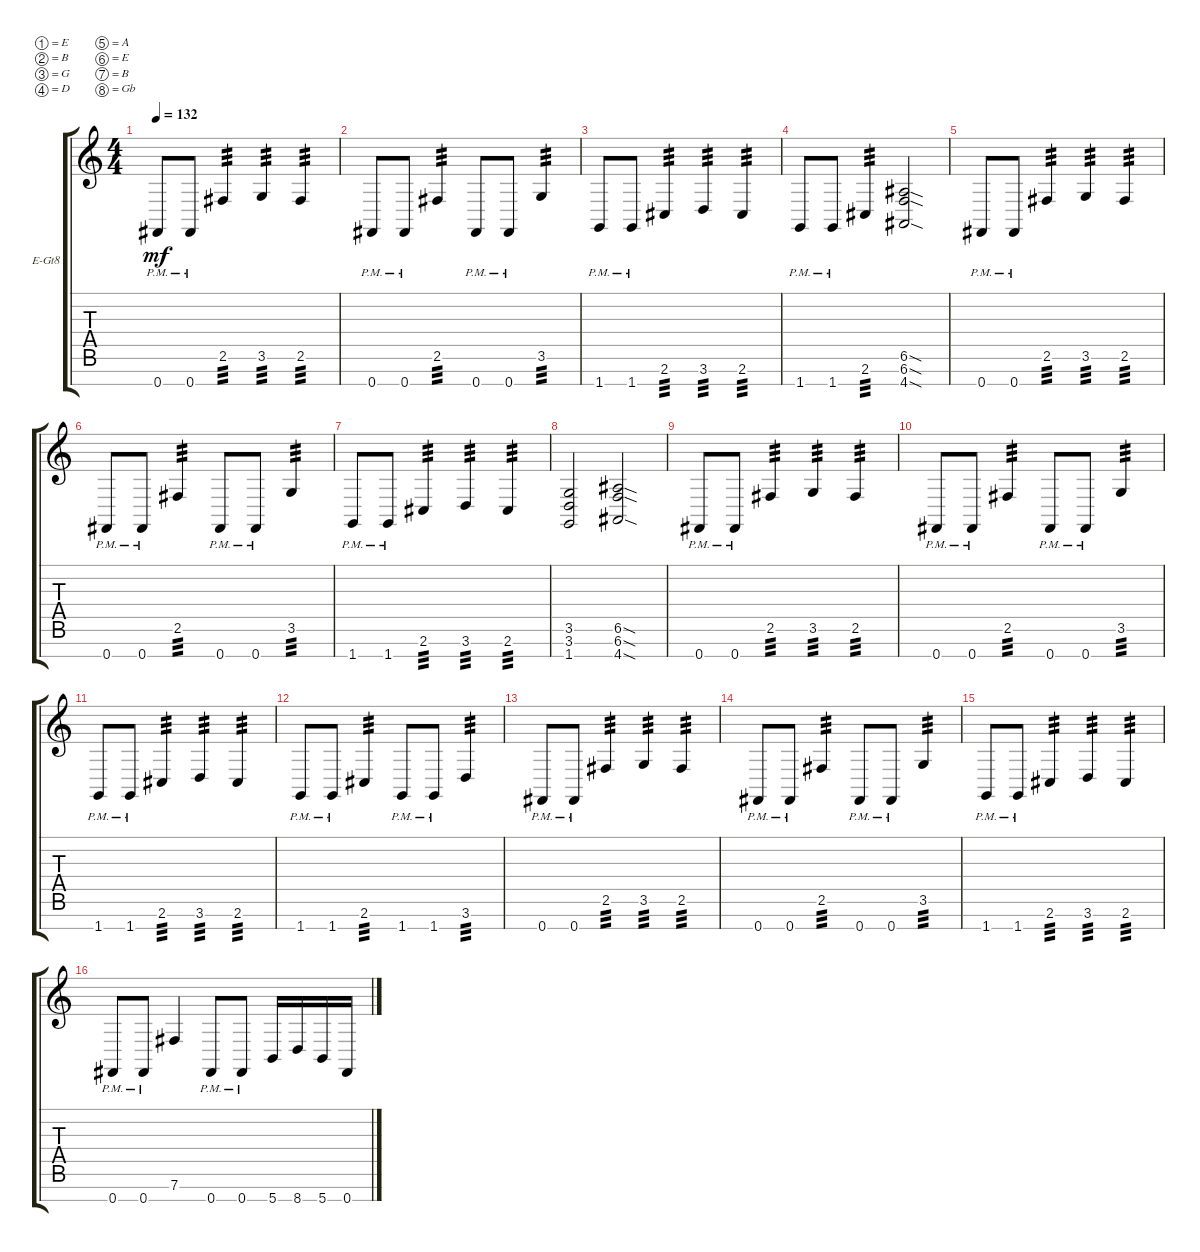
\defaultSystemsLayout 4
\bracketExtendMode groupsimilarinstruments
\firstSystemTrackNameOrientation horizontal
\otherSystemsTrackNameOrientation horizontal
\track ("Electric Guitar" "E-Gt8") {instrument distortionguitar}
\staff {score tabs}
\tuning (E4 B3 G3 D3 A2 E2 B1 Gb1)
\ts (4 4)
\tempo 132
\clef g2
\ks c
0.8{pm}.8{dy mf} 0.8{pm}.8 2.6.4{tp 3} 3.6.4{tp 3} 2.6.4{tp 3} |
0.8{pm}.8 0.8{pm}.8 2.6.4{tp 3} 0.8{pm}.8 0.8{pm}.8 3.6.4{tp 3} |
1.8{pm}.8 1.8{pm}.8 2.7.4{tp 3} 3.7.4{tp 3} 2.7.4{tp 3} |
1.8{pm}.8 1.8{pm}.8 2.7.4{tp 3} (4.8{sod} 6.6{sod} 6.7{sod}).2 |
0.8{pm}.8 0.8{pm}.8 2.6.4{tp 3} 3.6.4{tp 3} 2.6.4{tp 3} |
0.8{pm}.8 0.8{pm}.8 2.6.4{tp 3} 0.8{pm}.8 0.8{pm}.8 3.6.4{tp 3} |
1.8{pm}.8 1.8{pm}.8 2.7.4{tp 3} 3.7.4{tp 3} 2.7.4{tp 3} |
(1.8 3.7 3.6).2 (4.8{sod} 6.6{sod} 6.7{sod}).2 |
0.8{pm}.8 0.8{pm}.8 2.6.4{tp 3} 3.6.4{tp 3} 2.6.4{tp 3} |
0.8{pm}.8 0.8{pm}.8 2.6.4{tp 3} 0.8{pm}.8 0.8{pm}.8 3.6.4{tp 3} |
1.8{pm}.8 1.8{pm}.8 2.7.4{tp 3} 3.7.4{tp 3} 2.7.4{tp 3} |
1.8{pm}.8 1.8{pm}.8 2.7.4{tp 3} 1.8{pm}.8 1.8{pm}.8 3.7.4{tp 3} |
0.8{pm}.8 0.8{pm}.8 2.6.4{tp 3} 3.6.4{tp 3} 2.6.4{tp 3} |
0.8{pm}.8 0.8{pm}.8 2.6.4{tp 3} 0.8{pm}.8 0.8{pm}.8 3.6.4{tp 3} |
1.8{pm}.8 1.8{pm}.8 2.7.4{tp 3} 3.7.4{tp 3} 2.7.4{tp 3} |
0.8{pm}.8 0.8{pm}.8 7.7.4 0.8{pm}.8 0.8{pm}.8 5.8.16 8.8.16 5.8.16 0.8.16
